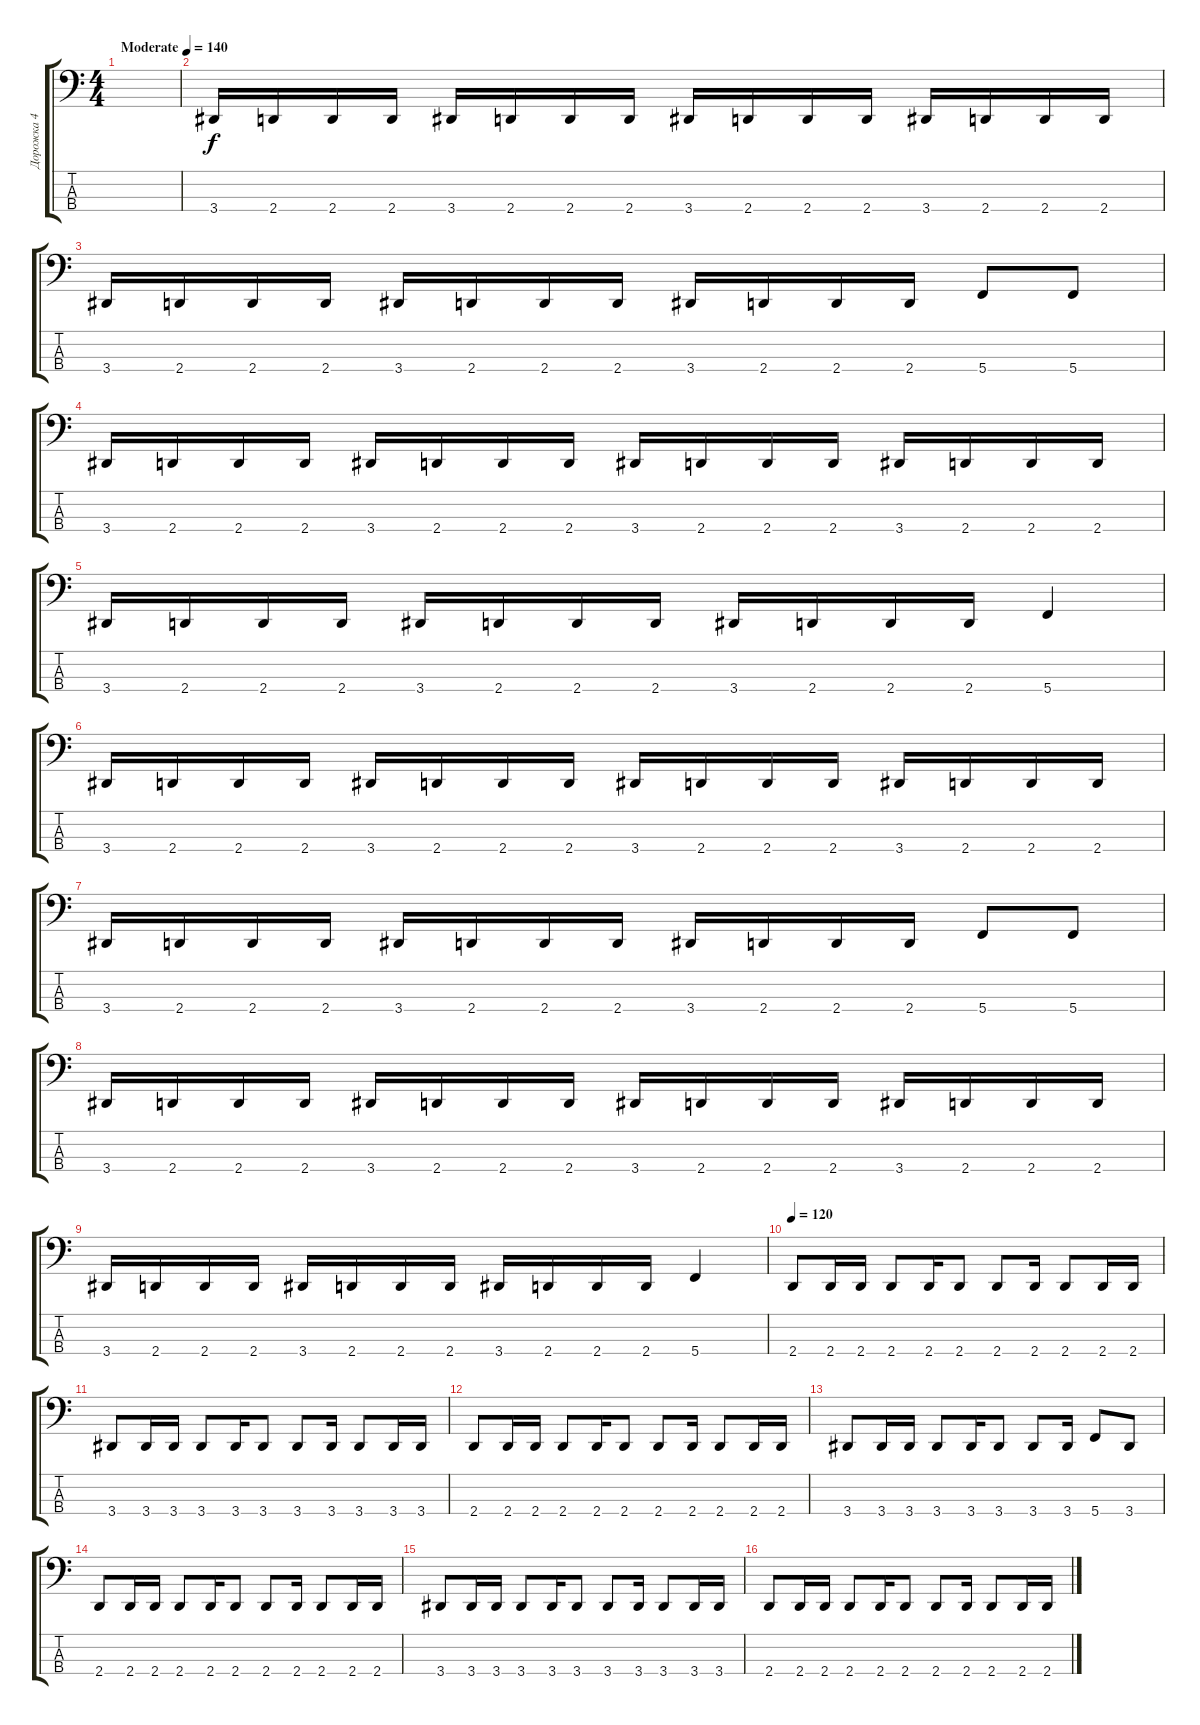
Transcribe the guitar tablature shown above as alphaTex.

\track ("Дорожка 4" "Дорожка 4") {instrument electricbasspick}
\staff {score tabs}
\tuning (F2 C2 G1 C1) {hide}
\ts (4 4)
\tempo (140 "Moderate")
\clef f4
\ks c
|
3.4.16 2.4.16 2.4.16 2.4.16 3.4.16 2.4.16 2.4.16 2.4.16 3.4.16 2.4.16 2.4.16 2.4.16 3.4.16 2.4.16 2.4.16 2.4.16 |
3.4.16 2.4.16 2.4.16 2.4.16 3.4.16 2.4.16 2.4.16 2.4.16 3.4.16 2.4.16 2.4.16 2.4.16 5.4.8 5.4.8 |
3.4.16 2.4.16 2.4.16 2.4.16 3.4.16 2.4.16 2.4.16 2.4.16 3.4.16 2.4.16 2.4.16 2.4.16 3.4.16 2.4.16 2.4.16 2.4.16 |
3.4.16 2.4.16 2.4.16 2.4.16 3.4.16 2.4.16 2.4.16 2.4.16 3.4.16 2.4.16 2.4.16 2.4.16 5.4.4 |
3.4.16 2.4.16 2.4.16 2.4.16 3.4.16 2.4.16 2.4.16 2.4.16 3.4.16 2.4.16 2.4.16 2.4.16 3.4.16 2.4.16 2.4.16 2.4.16 |
3.4.16 2.4.16 2.4.16 2.4.16 3.4.16 2.4.16 2.4.16 2.4.16 3.4.16 2.4.16 2.4.16 2.4.16 5.4.8 5.4.8 |
3.4.16 2.4.16 2.4.16 2.4.16 3.4.16 2.4.16 2.4.16 2.4.16 3.4.16 2.4.16 2.4.16 2.4.16 3.4.16 2.4.16 2.4.16 2.4.16 |
3.4.16 2.4.16 2.4.16 2.4.16 3.4.16 2.4.16 2.4.16 2.4.16 3.4.16 2.4.16 2.4.16 2.4.16 5.4.4 |
\tempo 130
\tempo 120
2.4.8 2.4.16 2.4.16 2.4.8 2.4.16 2.4.8 2.4.8 2.4.16 2.4.8 2.4.16 2.4.16 |
3.4.8 3.4.16 3.4.16 3.4.8 3.4.16 3.4.8 3.4.8 3.4.16 3.4.8 3.4.16 3.4.16 |
2.4.8 2.4.16 2.4.16 2.4.8 2.4.16 2.4.8 2.4.8 2.4.16 2.4.8 2.4.16 2.4.16 |
3.4.8 3.4.16 3.4.16 3.4.8 3.4.16 3.4.8 3.4.8 3.4.16 5.4.8 3.4.8 |
2.4.8 2.4.16 2.4.16 2.4.8 2.4.16 2.4.8 2.4.8 2.4.16 2.4.8 2.4.16 2.4.16 |
3.4.8 3.4.16 3.4.16 3.4.8 3.4.16 3.4.8 3.4.8 3.4.16 3.4.8 3.4.16 3.4.16 |
2.4.8 2.4.16 2.4.16 2.4.8 2.4.16 2.4.8 2.4.8 2.4.16 2.4.8 2.4.16 2.4.16
